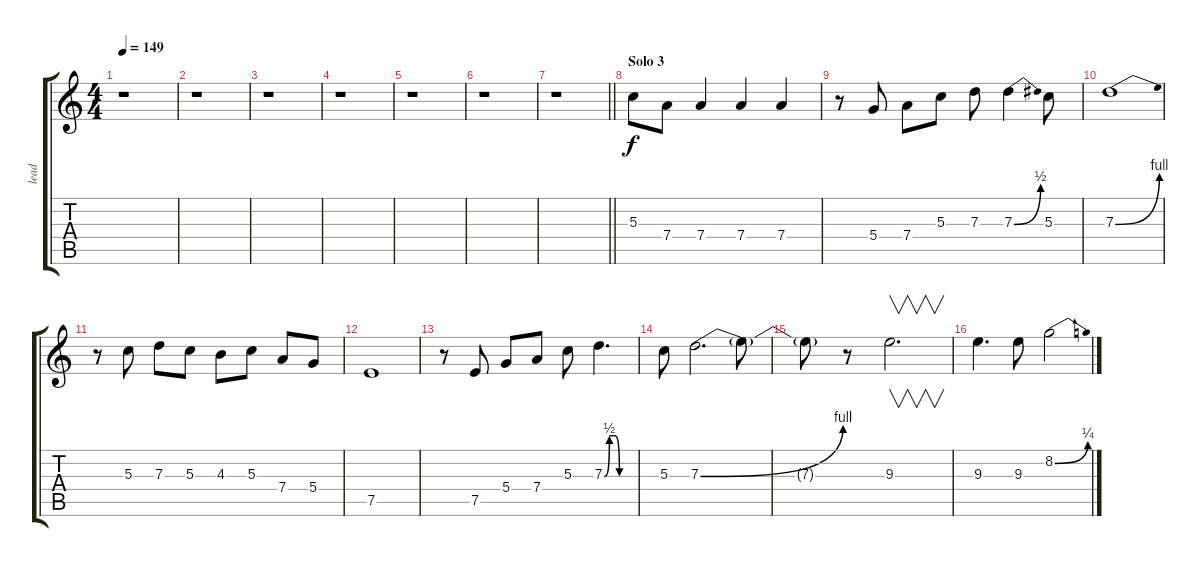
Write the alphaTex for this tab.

\track ("lead" "lead") {instrument distortionguitar}
\staff {score tabs}
\tuning (E4 B3 G3 D3 A2 E2) {hide}
\ts (4 4)
\tempo 149
\clef g2
\ks c
r.1{dy f} |
r.1 |
r.1 |
r.1 |
r.1 |
r.1 |
\barLineRight lightlight
r.1 |
\section ("" "Solo 3")
5.3.8 7.4.8 7.4.4 7.4.4 7.4.4 |
r.8 5.4.8 7.4.8 5.3.8 7.3.8 7.3{be (bend 0 0 60 2)}.4 5.3.8 |
7.3{be (bend 0 0 60 4)}.1 |
r.8 5.3.8 7.3.8 5.3.8 4.3.8 5.3.8 7.4.8 5.4.8 |
7.5.1 |
r.8 7.5.8 5.4.8 7.4.8 5.3.8 7.3{be (custom 0 0 10 2 20 2 30 0 60 0)}.4{d} |
5.3.8 7.3{be (bend 0 0 60 4)}.2{d} 7.3{t}.8 |
7.3{t}.8 r.8 9.3.2{v d} |
9.3.4{d} 9.3.8 8.2{be (bend 0 0 60 1)}.2
